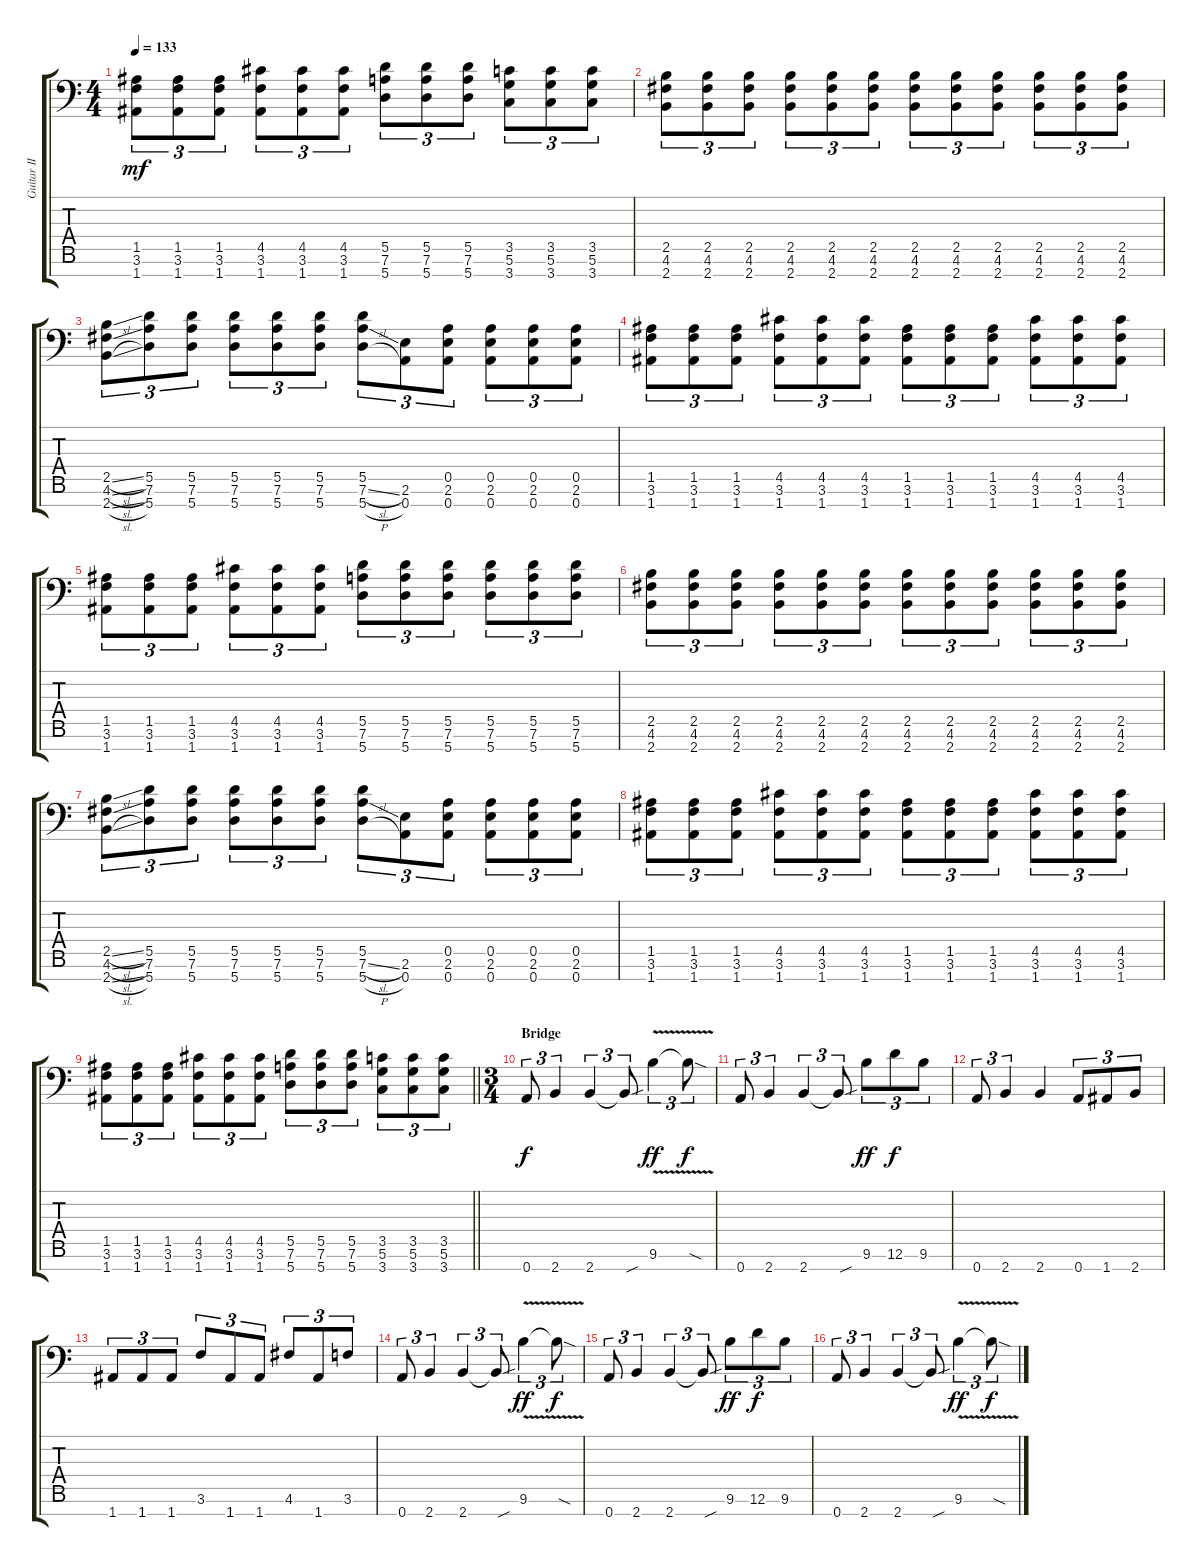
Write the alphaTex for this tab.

\track ("Guitar II" "Guitar II") {instrument distortionguitar}
\staff {score tabs}
\tuning (E4 B3 G3 D3 A2 D2 A1) {hide}
\ts (4 4)
\tempo 133
\clef f4
\ks c
(1.5 3.6 1.7).8{tu (3 2) dy mf} (1.5 3.6 1.7).8{tu (3 2)} (1.5 3.6 1.7).8{tu (3 2)} (4.5 3.6 1.7).8{tu (3 2)} (4.5 3.6 1.7).8{tu (3 2)} (4.5 3.6 1.7).8{tu (3 2)} (5.5 7.6 5.7).8{tu (3 2)} (5.5 7.6 5.7).8{tu (3 2)} (5.5 7.6 5.7).8{tu (3 2)} (3.5 5.6 3.7).8{tu (3 2)} (3.5 5.6 3.7).8{tu (3 2)} (3.5 5.6 3.7).8{tu (3 2)} |
(2.5 4.6 2.7).8{tu (3 2)} (2.5 4.6 2.7).8{tu (3 2)} (2.5 4.6 2.7).8{tu (3 2)} (2.5 4.6 2.7).8{tu (3 2)} (2.5 4.6 2.7).8{tu (3 2)} (2.5 4.6 2.7).8{tu (3 2)} (2.5 4.6 2.7).8{tu (3 2)} (2.5 4.6 2.7).8{tu (3 2)} (2.5 4.6 2.7).8{tu (3 2)} (2.5 4.6 2.7).8{tu (3 2)} (2.5 4.6 2.7).8{tu (3 2)} (2.5 4.6 2.7).8{tu (3 2)} |
(2.5{sl} 4.6{sl} 2.7{sl}).8{tu (3 2)} (5.5 7.6 5.7).8{tu (3 2)} (5.5 7.6 5.7).8{tu (3 2)} (5.5 7.6 5.7).8{tu (3 2)} (5.5 7.6 5.7).8{tu (3 2)} (5.5 7.6 5.7).8{tu (3 2)} (5.5 7.6{sl} 5.7{h}).8{tu (3 2)} (2.6 0.7).8{tu (3 2)} (0.5 2.6 0.7).8{tu (3 2)} (0.5 2.6 0.7).8{tu (3 2)} (0.5 2.6 0.7).8{tu (3 2)} (0.5 2.6 0.7).8{tu (3 2)} |
(1.5 3.6 1.7).8{tu (3 2)} (1.5 3.6 1.7).8{tu (3 2)} (1.5 3.6 1.7).8{tu (3 2)} (4.5 3.6 1.7).8{tu (3 2)} (4.5 3.6 1.7).8{tu (3 2)} (4.5 3.6 1.7).8{tu (3 2)} (1.5 3.6 1.7).8{tu (3 2)} (1.5 3.6 1.7).8{tu (3 2)} (1.5 3.6 1.7).8{tu (3 2)} (4.5 3.6 1.7).8{tu (3 2)} (4.5 3.6 1.7).8{tu (3 2)} (4.5 3.6 1.7).8{tu (3 2)} |
(1.5 3.6 1.7).8{tu (3 2)} (1.5 3.6 1.7).8{tu (3 2)} (1.5 3.6 1.7).8{tu (3 2)} (4.5 3.6 1.7).8{tu (3 2)} (4.5 3.6 1.7).8{tu (3 2)} (4.5 3.6 1.7).8{tu (3 2)} (5.5 7.6 5.7).8{tu (3 2)} (5.5 7.6 5.7).8{tu (3 2)} (5.5 7.6 5.7).8{tu (3 2)} (5.5 7.6 5.7).8{tu (3 2)} (5.5 7.6 5.7).8{tu (3 2)} (5.5 7.6 5.7).8{tu (3 2)} |
(2.5 4.6 2.7).8{tu (3 2)} (2.5 4.6 2.7).8{tu (3 2)} (2.5 4.6 2.7).8{tu (3 2)} (2.5 4.6 2.7).8{tu (3 2)} (2.5 4.6 2.7).8{tu (3 2)} (2.5 4.6 2.7).8{tu (3 2)} (2.5 4.6 2.7).8{tu (3 2)} (2.5 4.6 2.7).8{tu (3 2)} (2.5 4.6 2.7).8{tu (3 2)} (2.5 4.6 2.7).8{tu (3 2)} (2.5 4.6 2.7).8{tu (3 2)} (2.5 4.6 2.7).8{tu (3 2)} |
(2.5{sl} 4.6{sl} 2.7{sl}).8{tu (3 2)} (5.5 7.6 5.7).8{tu (3 2)} (5.5 7.6 5.7).8{tu (3 2)} (5.5 7.6 5.7).8{tu (3 2)} (5.5 7.6 5.7).8{tu (3 2)} (5.5 7.6 5.7).8{tu (3 2)} (5.5 7.6{sl} 5.7{h}).8{tu (3 2)} (2.6 0.7).8{tu (3 2)} (0.5 2.6 0.7).8{tu (3 2)} (0.5 2.6 0.7).8{tu (3 2)} (0.5 2.6 0.7).8{tu (3 2)} (0.5 2.6 0.7).8{tu (3 2)} |
(1.5 3.6 1.7).8{tu (3 2)} (1.5 3.6 1.7).8{tu (3 2)} (1.5 3.6 1.7).8{tu (3 2)} (4.5 3.6 1.7).8{tu (3 2)} (4.5 3.6 1.7).8{tu (3 2)} (4.5 3.6 1.7).8{tu (3 2)} (1.5 3.6 1.7).8{tu (3 2)} (1.5 3.6 1.7).8{tu (3 2)} (1.5 3.6 1.7).8{tu (3 2)} (4.5 3.6 1.7).8{tu (3 2)} (4.5 3.6 1.7).8{tu (3 2)} (4.5 3.6 1.7).8{tu (3 2)} |
\barLineRight lightlight
(1.5 3.6 1.7).8{tu (3 2)} (1.5 3.6 1.7).8{tu (3 2)} (1.5 3.6 1.7).8{tu (3 2)} (4.5 3.6 1.7).8{tu (3 2)} (4.5 3.6 1.7).8{tu (3 2)} (4.5 3.6 1.7).8{tu (3 2)} (5.5 7.6 5.7).8{tu (3 2)} (5.5 7.6 5.7).8{tu (3 2)} (5.5 7.6 5.7).8{tu (3 2)} (3.5 5.6 3.7).8{tu (3 2)} (3.5 5.6 3.7).8{tu (3 2)} (3.5 5.6 3.7).8{tu (3 2)} |
\ts (3 4)
\section ("" "Bridge")
0.7.8{tu (3 2) dy f volume 13} 2.7.4{tu (3 2)} 2.7.4{tu (3 2)} 2.7{sou t}.8{tu (3 2)} 9.6{v}.4{tu (3 2) dy ff} 9.6{sod t}.8{tu (3 2) dy f} |
0.7.8{tu (3 2)} 2.7.4{tu (3 2)} 2.7.4{tu (3 2)} 2.7{sou t}.8{tu (3 2)} 9.6.8{tu (3 2) dy ff} 12.6.8{tu (3 2) dy f} 9.6.8{tu (3 2)} |
0.7.8{tu (3 2)} 2.7.4{tu (3 2)} 2.7.4 0.7.8{tu (3 2)} 1.7.8{tu (3 2)} 2.7.8{tu (3 2)} |
1.7.8{tu (3 2)} 1.7.8{tu (3 2)} 1.7.8{tu (3 2)} 3.6.8{tu (3 2)} 1.7.8{tu (3 2)} 1.7.8{tu (3 2)} 4.6.8{tu (3 2)} 1.7.8{tu (3 2)} 3.6.8{tu (3 2)} |
0.7.8{tu (3 2)} 2.7.4{tu (3 2)} 2.7.4{tu (3 2)} 2.7{sou t}.8{tu (3 2)} 9.6{v}.4{tu (3 2) dy ff} 9.6{sod t}.8{tu (3 2) dy f} |
0.7.8{tu (3 2)} 2.7.4{tu (3 2)} 2.7.4{tu (3 2)} 2.7{sou t}.8{tu (3 2)} 9.6.8{tu (3 2) dy ff} 12.6.8{tu (3 2) dy f} 9.6.8{tu (3 2)} |
0.7.8{tu (3 2)} 2.7.4{tu (3 2)} 2.7.4{tu (3 2)} 2.7{sou t}.8{tu (3 2)} 9.6{v}.4{tu (3 2) dy ff} 9.6{sod t}.8{tu (3 2) dy f}
